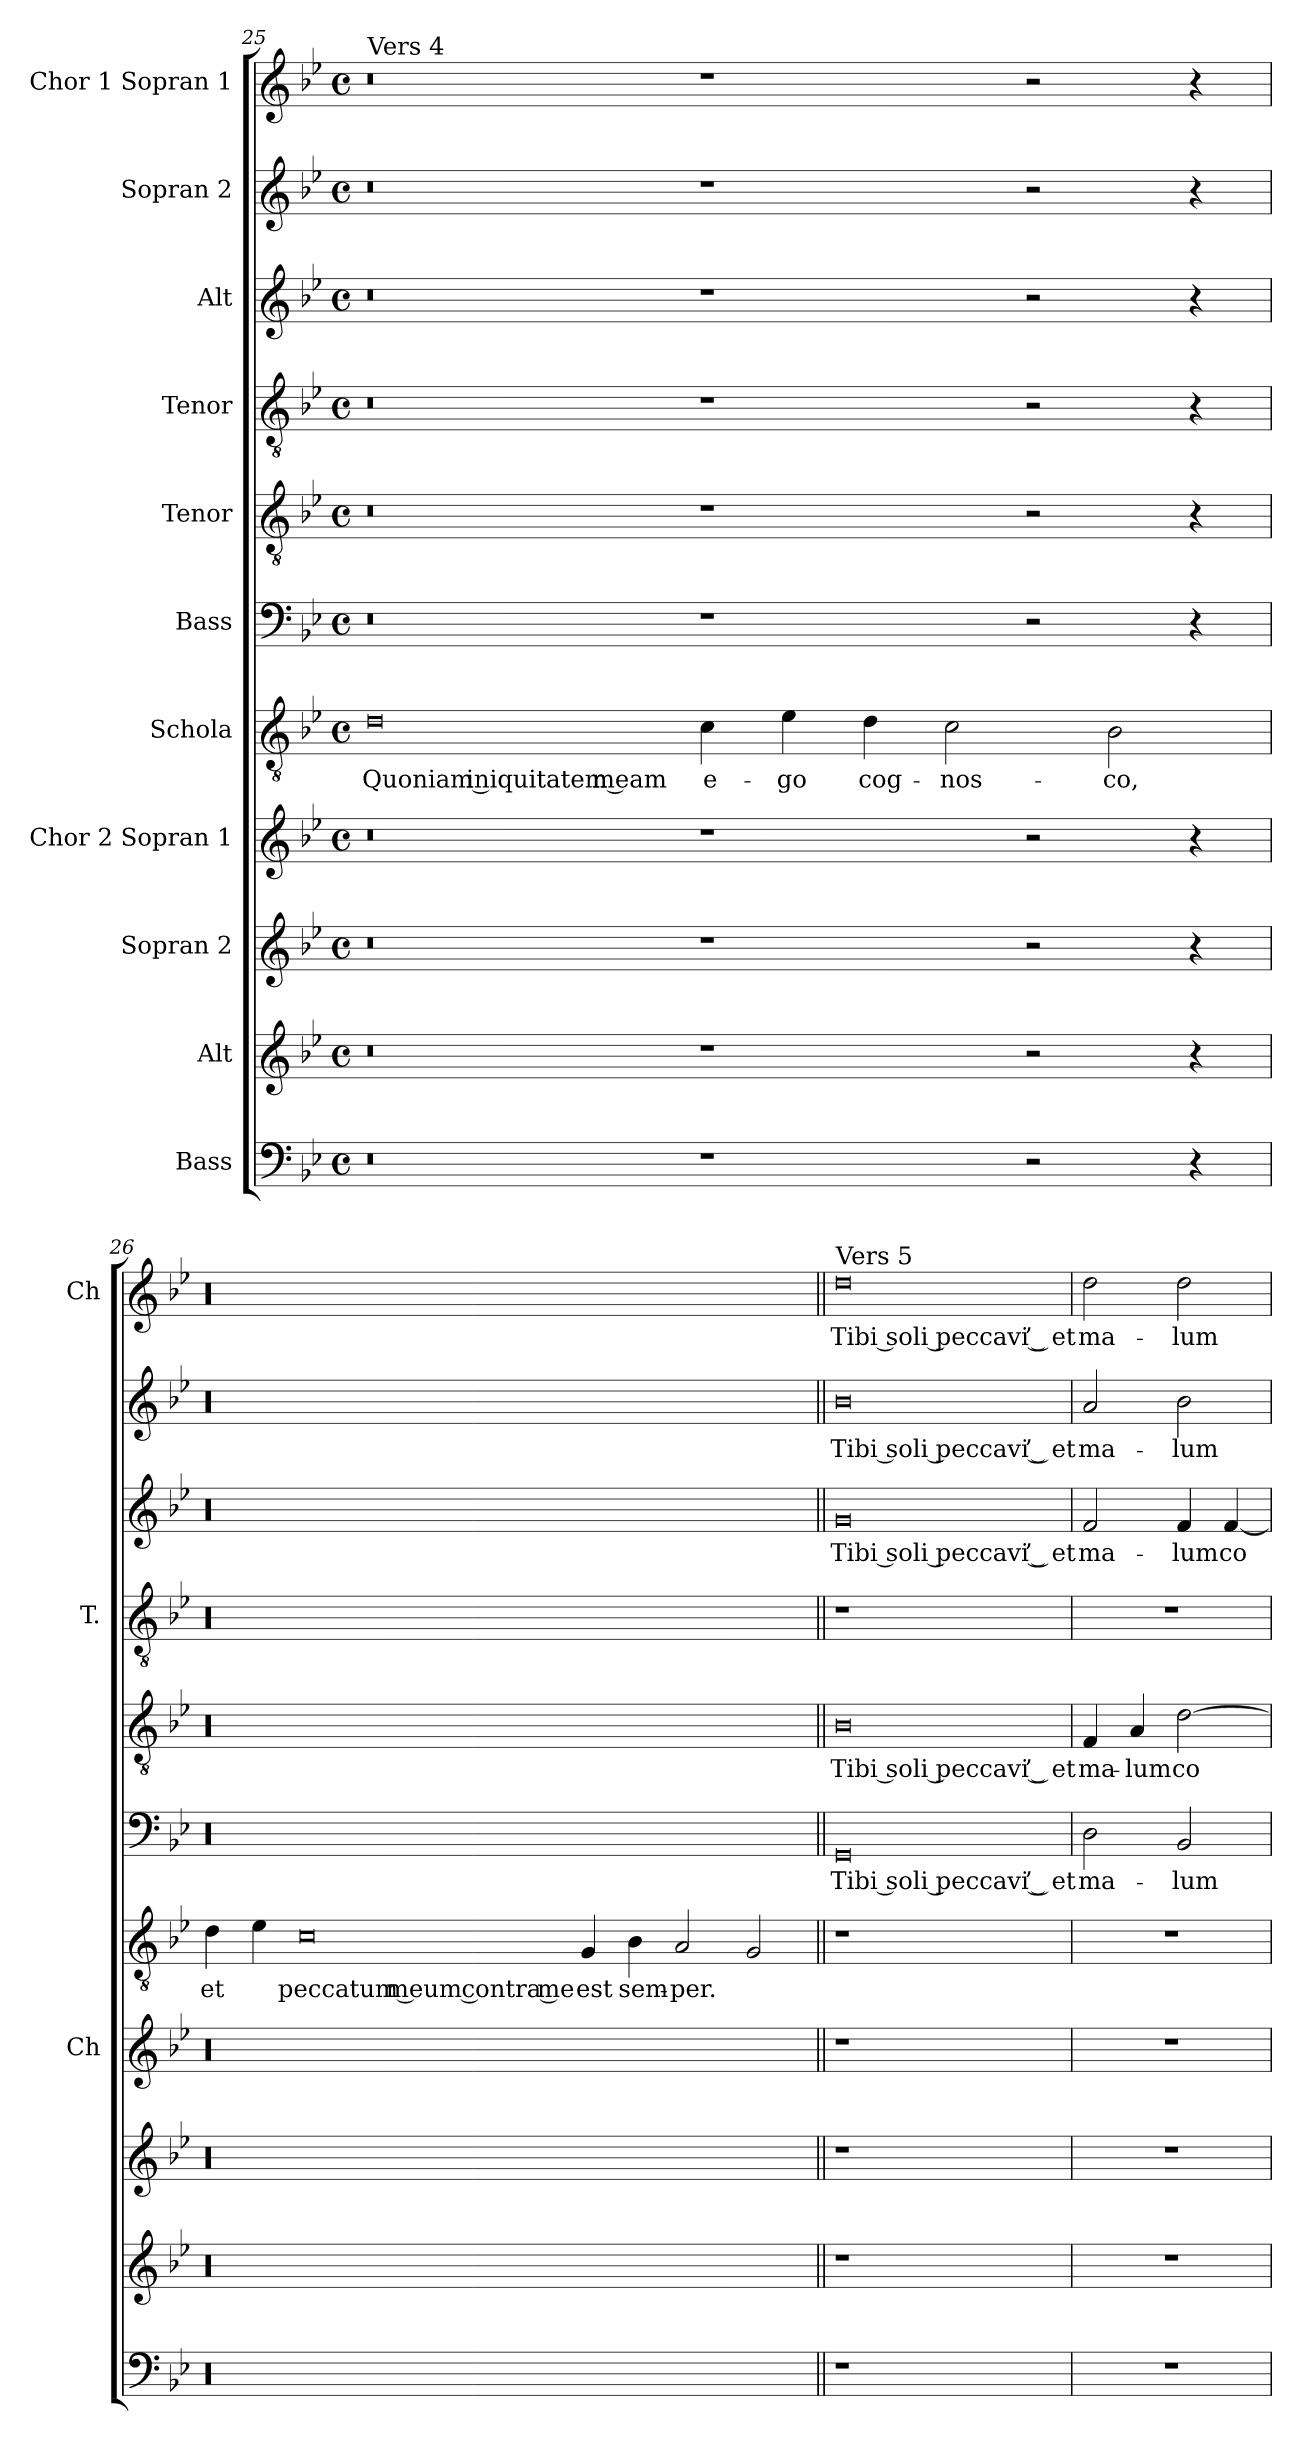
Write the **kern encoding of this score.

**kern	**kern	**kern	**kern	**kern	**text	**kern	**text	**kern	**text	**kern	**kern	**text	**kern	**text	**kern	**text
*part11	*part10	*part9	*part8	*part7	*part7	*part6	*part6	*part5	*part5	*part4	*part3	*part3	*part2	*part2	*part1	*part1
*staff11	*staff10	*staff9	*staff8	*staff7	*staff7	*staff6	*staff6	*staff5	*staff5	*staff4	*staff3	*staff3	*staff2	*staff2	*staff1	*staff1
*I"Bass	*I"Alt	*I"Sopran 2	*I"Chor 2 Sopran 1	*I"Schola	*	*I"Bass	*	*I"Tenor	*	*I"Tenor	*I"Alt	*	*I"Sopran 2	*	*I"Chor 1 Sopran 1	*
*	*	*	*I'Ch	*	*	*	*	*	*	*I'T.	*	*	*	*	*I'Ch	*
!!LO:LB:g=z
*clefF4	*clefG2	*clefG2	*clefG2	*clefGv2	*	*clefF4	*	*clefGv2	*	*clefGv2	*clefG2	*	*clefG2	*	*clefG2	*
*k[b-e-]	*k[b-e-]	*k[b-e-]	*k[b-e-]	*k[b-e-]	*	*k[b-e-]	*	*k[b-e-]	*	*k[b-e-]	*k[b-e-]	*	*k[b-e-]	*	*k[b-e-]	*
*M4/4	*M4/4	*M4/4	*M4/4	*M4/4	*	*M4/4	*	*M4/4	*	*M4/4	*M4/4	*	*M4/4	*	*M4/4	*
*met(c)	*met(c)	*met(c)	*met(c)	*met(c)	*	*met(c)	*	*met(c)	*	*met(c)	*met(c)	*	*met(c)	*	*met(c)	*
=25	=25	=25	=25	=25	=25	=25	=25	=25	=25	=25	=25	=25	=25	=25	=25	=25
!	!	!	!	!	!	!	!	!	!	!	!	!	!	!	!LO:TX:a:t=Vers 4	!
0r	0r	0r	0r	0d	Quoniam iniquitatem meam	0r	.	0r	.	0r	0r	.	0r	.	0r	.
1r	1r	1r	1r	4c	e-	1r	.	1r	.	1r	1r	.	1r	.	1r	.
.	.	.	.	4e-	-go	.	.	.	.	.	.	.	.	.	.	.
.	.	.	.	4d	cog-	.	.	.	.	.	.	.	.	.	.	.
.	.	.	.	2c	-nos-	.	.	.	.	.	.	.	.	.	.	.
2r	2r	2r	2r	.	.	2r	.	2r	.	2r	2r	.	2r	.	2r	.
.	.	.	.	2B-	-co,	.	.	.	.	.	.	.	.	.	.	.
4r	4r	4r	4r	.	.	4r	.	4r	.	4r	4r	.	4r	.	4r	.
=26	=26	=26	=26	=26	=26	=26	=26	=26	=26	=26	=26	=26	=26	=26	=26	=26
00r	00r	00r	00r	4d	-et	00r	.	00r	.	00r	00r	.	00r	.	00r	.
.	.	.	.	4e-	.	.	.	.	.	.	.	.	.	.	.	.
.	.	.	.	0c	peccatum meum contra me	.	.	.	.	.	.	.	.	.	.	.
.	.	.	.	4G	est	.	.	.	.	.	.	.	.	.	.	.
.	.	.	.	4B-	sem-	.	.	.	.	.	.	.	.	.	.	.
.	.	.	.	2A	-per.	.	.	.	.	.	.	.	.	.	.	.
.	.	.	.	2G	.	.	.	.	.	.	.	.	.	.	.	.
!!LO:LB:g=z
=27||	=27||	=27||	=27||	=27||	=27||	=27||	=27||	=27||	=27||	=27||	=27||	=27||	=27||	=27||	=27||	=27||
!	!	!	!	!	!	!	!	!	!	!	!	!	!	!	!LO:TX:a:t=Vers 5	!
1r	1r	1r	1r	1r	.	0GG	Tibi soli peccavi ’ et	0B-	Tibi soli peccavi ’ et	1r	0g	Tibi soli peccavi ’ et	0b-	Tibi soli peccavi ’ et	0dd	Tibi soli peccavi ’ et
1ryy	1ryy	1ryy	1ryy	1ryy	.	.	.	.	.	1ryy	.	.	.	.	.	.
=28	=28	=28	=28	=28	=28	=28	=28	=28	=28	=28	=28	=28	=28	=28	=28	=28
1r	1r	1r	1r	1r	.	2D\	ma-	4F/	ma-	1r	2f/	ma-	2a/	ma-	2dd\	ma-
.	.	.	.	.	.	.	.	4A/	-lum	.	.	.	.	.	.	.
.	.	.	.	.	.	2BB-/	-lum	[2d\	co-	.	4f/	-lum	2b-\	-lum	2dd\	-lum
.	.	.	.	.	.	.	.	.	.	.	[4f/	co-	.	.	.	.
=	=	=	=	=	=	=	=	=	=	=	=	=	=	=	=	=
*-	*-	*-	*-	*-	*-	*-	*-	*-	*-	*-	*-	*-	*-	*-	*-	*-
